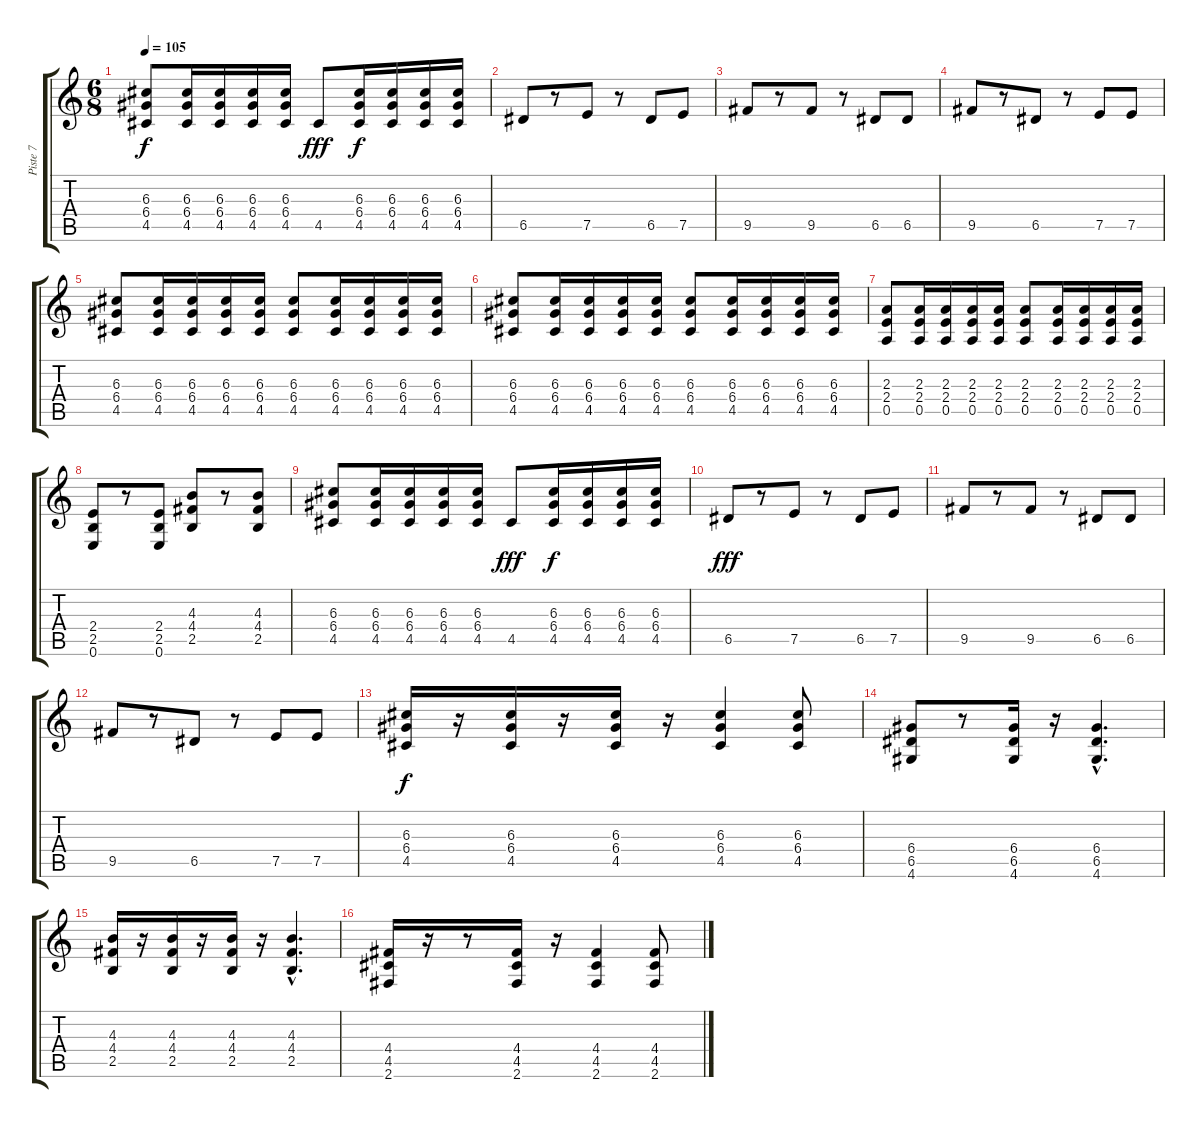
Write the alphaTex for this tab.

\track ("Piste 7" "Piste 7") {instrument overdrivenguitar}
\staff {score tabs}
\tuning (E4 B3 G3 D3 A2 E2) {hide}
\ts (6 8)
\tempo 105
\clef g2
\ks c
(6.3 6.4 4.5).8{dy f} (6.3 6.4 4.5).16 (6.3 6.4 4.5).16 (6.3 6.4 4.5).16 (6.3 6.4 4.5).16 4.5.8{dy fff} (6.3 6.4 4.5).16{dy f} (6.3 6.4 4.5).16 (6.3 6.4 4.5).16 (6.3 6.4 4.5).16 |
6.5.8 r.8 7.5.8 r.8 6.5.8 7.5.8 |
9.5.8 r.8 9.5.8 r.8 6.5.8 6.5.8 |
9.5.8 r.8 6.5.8 r.8 7.5.8 7.5.8 |
(6.3 6.4 4.5).8 (6.3 6.4 4.5).16 (6.3 6.4 4.5).16 (6.3 6.4 4.5).16 (6.3 6.4 4.5).16 (6.3 6.4 4.5).8 (6.3 6.4 4.5).16 (6.3 6.4 4.5).16 (6.3 6.4 4.5).16 (6.3 6.4 4.5).16 |
(6.3 6.4 4.5).8 (6.3 6.4 4.5).16 (6.3 6.4 4.5).16 (6.3 6.4 4.5).16 (6.3 6.4 4.5).16 (6.3 6.4 4.5).8 (6.3 6.4 4.5).16 (6.3 6.4 4.5).16 (6.3 6.4 4.5).16 (6.3 6.4 4.5).16 |
(2.3 2.4 0.5).8 (2.3 2.4 0.5).16 (2.3 2.4 0.5).16 (2.3 2.4 0.5).16 (2.3 2.4 0.5).16 (2.3 2.4 0.5).8 (2.3 2.4 0.5).16 (2.3 2.4 0.5).16 (2.3 2.4 0.5).16 (2.3 2.4 0.5).16 |
(2.4 2.5 0.6).8 r.8 (2.4 2.5 0.6).8 (4.3 4.4 2.5).8 r.8 (4.3 4.4 2.5).8 |
(6.3 6.4 4.5).8 (6.3 6.4 4.5).16 (6.3 6.4 4.5).16 (6.3 6.4 4.5).16 (6.3 6.4 4.5).16 4.5.8{dy fff} (6.3 6.4 4.5).16{dy f} (6.3 6.4 4.5).16 (6.3 6.4 4.5).16 (6.3 6.4 4.5).16 |
6.5.8{dy fff} r.8 7.5.8 r.8 6.5.8 7.5.8 |
9.5.8 r.8 9.5.8 r.8 6.5.8 6.5.8 |
9.5.8 r.8 6.5.8 r.8 7.5.8 7.5.8 |
(6.3 6.4 4.5).16{dy f} r.16 (6.3 6.4 4.5).16 r.16 (6.3 6.4 4.5).16 r.16 (6.3 6.4 4.5).4 (6.3 6.4 4.5).8 |
(6.4 6.5 4.6).8 r.8 (6.4 6.5 4.6).16 r.16 (6.4{hac} 6.5{hac} 4.6{hac}).4{d} |
(4.3 4.4 2.5).16 r.16 (4.3 4.4 2.5).16 r.16 (4.3 4.4 2.5).16 r.16 (4.3{hac} 4.4{hac} 2.5{hac}).4{d} |
(4.4 4.5 2.6).16 r.16 r.8 (4.4 4.5 2.6).16 r.16 (4.4 4.5 2.6).4 (4.4 4.5 2.6).8
